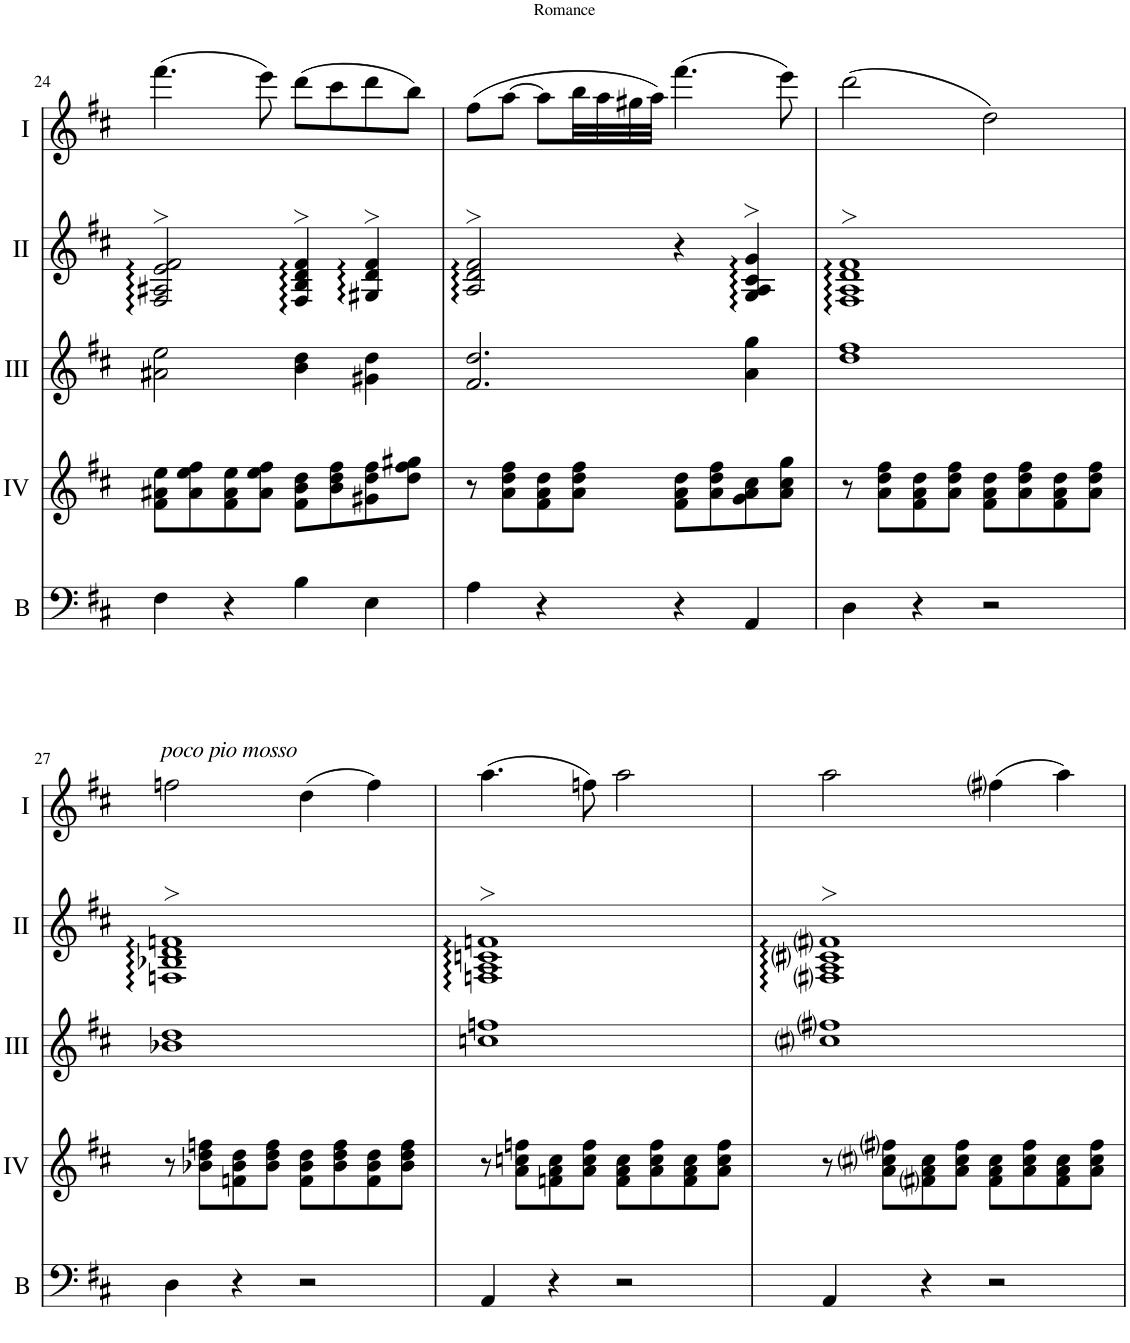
**kern	**kern	**kern	**kern	**kern
*part5	*part4	*part3	*part2	*part1
*staff5	*staff4	*staff3	*staff2	*staff1
*I"Bass	*I"Acc. 4	*I"Acc. 3	*I"Acc. 2	*I"Acc. 1
*I'B	*	*	*	*
!!LO:PB:g=z
*clefF4	*clefG2	*clefG2	*clefG2	*clefG2
*Trd7c12	*Trd7c12	*Trd7c12	*	*
*k[f#c#]	*k[f#c#]	*k[f#c#]	*k[f#c#]	*k[f#c#]
*M4/4	*M4/4	*M4/4	*M4/4	*M4/4
*met(c)	*met(c)	*met(c)	*met(c)	*met(c)
=24	=24	=24	=24	=24
4F#\	8f#\ 8a#X\ 8ee\L	2a#X\ 2ee\	2F#/> 2A#X/> 2e/> 2f#/>	(4.fff#\
.	8a#\ 8ee\ 8ff#\	.	.	.
4r	8f#\ 8a#\ 8ee\	.	.	.
.	8a#\ 8ee\ 8ff#\J	.	.	8eee\)
4B\	8f#\ 8b\ 8dd\L	4b\ 4dd\	4F#/> 4B/> 4d/> 4f#/>	(8ddd\L
.	8b\ 8dd\ 8ff#\	.	.	8ccc#\
4E\	8g#X\ 8dd\ 8ff#\	4g#X\ 4dd\	4G#X/> 4d/> 4f#/>	8ddd\
.	8dd\ 8ff#\ 8gg#X\J	.	.	8bb\J)
=25	=25	=25	=25	=25
4A\	8r	2.f#/ 2.dd/	2A/> 2d/> 2f#/>	(8ff#\L
.	8a\ 8dd\ 8ff#\L	.	.	[8aa\J
4r	8f#\ 8a\ 8dd\	.	.	8aa\L]
.	8a\ 8dd\ 8ff#\J	.	.	32bb\LL
.	.	.	.	32aa\
.	.	.	.	32gg#X\
.	.	.	.	32aa\JJJ)
4r	8f#\ 8a\ 8dd\L	.	4r	(4.fff#\
.	8a\ 8dd\ 8ff#\	.	.	.
4AA/	8g\ 8a\ 8cc#\	4a\ 4gg\	4G/> 4A/> 4c#/> 4g/>	.
.	8a\ 8cc#\ 8gg\J	.	.	8eee\)
=26	=26	=26	=26	=26
4D\	8r	1dd 1ff#	1F#> 1A> 1d> 1f#>	(2ddd\
.	8a\ 8dd\ 8ff#\L	.	.	.
4r	8f#\ 8a\ 8dd\	.	.	.
.	8a\ 8dd\ 8ff#\J	.	.	.
2r	8f#\ 8a\ 8dd\L	.	.	2dd\)
.	8a\ 8dd\ 8ff#\	.	.	.
.	8f#\ 8a\ 8dd\	.	.	.
.	8a\ 8dd\ 8ff#\J	.	.	.
!!LO:LB:g=z
=27	=27	=27	=27	=27
!	!	!	!	!LO:TX:a:i:t=poco pio mosso
4D\	8r	1b-X 1dd	1Fn> 1B-X> 1d> 1fn>	2ffn\
.	8b-X\ 8dd\ 8ffn\L	.	.	.
4r	8fn\ 8b-\ 8dd\	.	.	.
.	8b-\ 8dd\ 8ff\J	.	.	.
2r	8f\ 8b-\ 8dd\L	.	.	(4dd\
.	8b-\ 8dd\ 8ff\	.	.	.
.	8f\ 8b-\ 8dd\	.	.	4ff\)
.	8b-\ 8dd\ 8ff\J	.	.	.
=28	=28	=28	=28	=28
4AA/	8r	1ccn 1ffn	1Fn> 1A> 1cn> 1fn>	(4.aa\
.	8a\ 8ccn\ 8ffn\L	.	.	.
4r	8fn\ 8a\ 8cc\	.	.	.
.	8a\ 8cc\ 8ff\J	.	.	8ffn\)
2r	8f\ 8a\ 8cc\L	.	.	2aa\
.	8a\ 8cc\ 8ff\	.	.	.
.	8f\ 8a\ 8cc\	.	.	.
.	8a\ 8cc\ 8ff\J	.	.	.
=29	=29	=29	=29	=29
4AA/	8r	1cc#i 1ff#i	1F#i> 1A> 1c#i> 1f#i>	2aa\
.	8a\ 8cc#i\ 8ff#i\L	.	.	.
4r	8f#i\ 8a\ 8cc#\	.	.	.
.	8a\ 8cc#\ 8ff#\J	.	.	.
2r	8f#\ 8a\ 8cc#\L	.	.	(4ff#i\
.	8a\ 8cc#\ 8ff#\	.	.	.
.	8f#\ 8a\ 8cc#\	.	.	4aa\)
.	8a\ 8cc#\ 8ff#\J	.	.	.
=	=	=	=	=
*-	*-	*-	*-	*-
